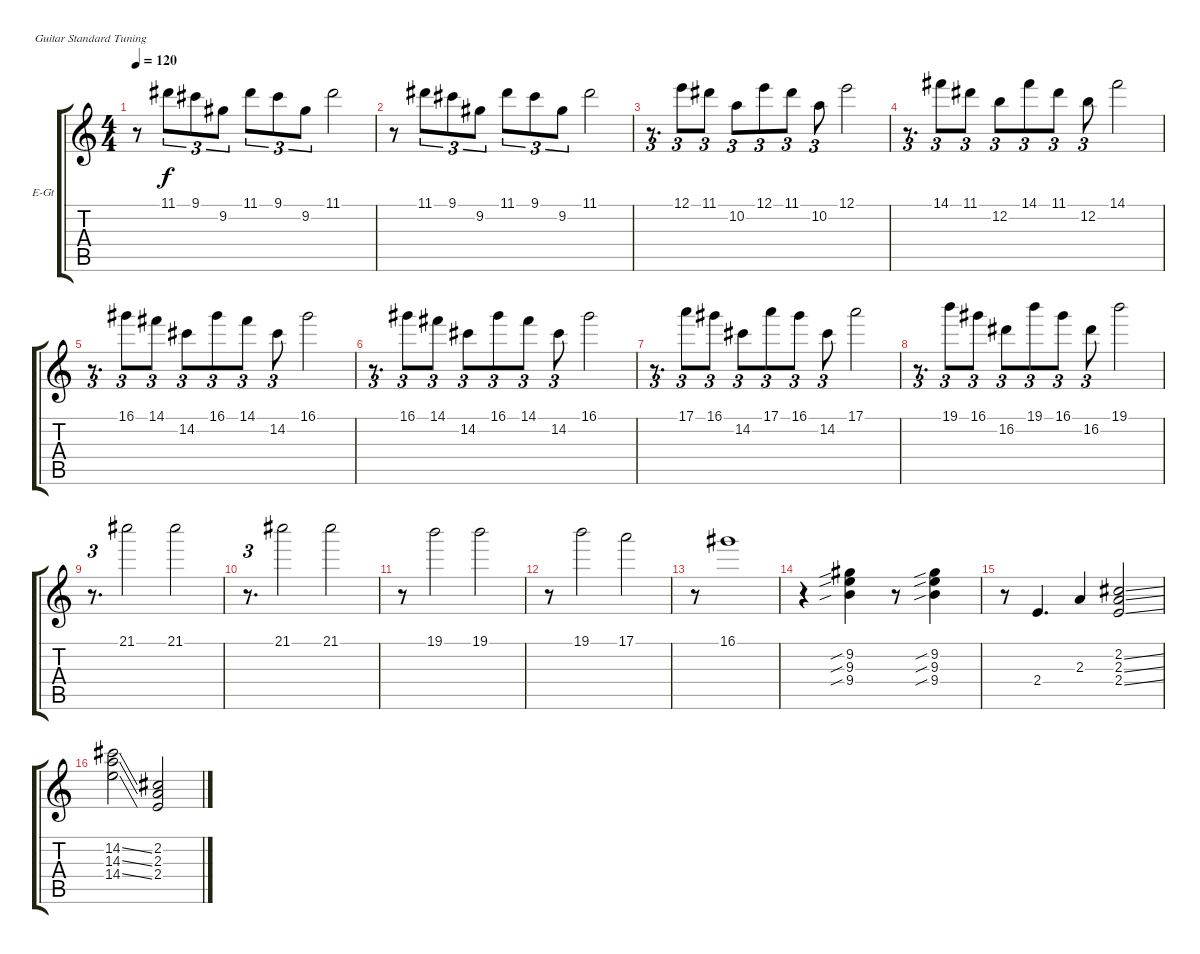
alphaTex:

\defaultSystemsLayout 4
\bracketExtendMode groupsimilarinstruments
\firstSystemTrackNameOrientation horizontal
\otherSystemsTrackNameOrientation horizontal
\track ("Наташа" "E-Gt") {instrument distortionguitar}
\staff {score tabs}
\tuning (E4 B3 G3 D3 A2 E2)
\ts (4 4)
\tempo 120
\clef g2
\ks c
r.8{dy f} 11.1.8{tu (3 2)} 9.1.8{tu (3 2)} 9.2.8{tu (3 2)} 11.1.8{tu (3 2)} 9.1.8{tu (3 2)} 9.2.8{tu (3 2)} 11.1.2 |
r.8 11.1.8{tu (3 2)} 9.1.8{tu (3 2)} 9.2.8{tu (3 2)} 11.1.8{tu (3 2)} 9.1.8{tu (3 2)} 9.2.8{tu (3 2)} 11.1.2 |
r.8{d tu (3 2)} 12.1.8{tu (3 2)} 11.1.8{tu (3 2)} 10.2.8{tu (3 2)} 12.1.8{tu (3 2)} 11.1.8{tu (3 2)} 10.2.8{tu (3 2)} 12.1.2 |
r.8{d tu (3 2)} 14.1.8{tu (3 2)} 11.1.8{tu (3 2)} 12.2.8{tu (3 2)} 14.1.8{tu (3 2)} 11.1.8{tu (3 2)} 12.2.8{tu (3 2)} 14.1.2 |
r.8{d tu (3 2)} 16.1.8{tu (3 2)} 14.1.8{tu (3 2)} 14.2.8{tu (3 2)} 16.1.8{tu (3 2)} 14.1.8{tu (3 2)} 14.2.8{tu (3 2)} 16.1.2 |
r.8{d tu (3 2)} 16.1.8{tu (3 2)} 14.1.8{tu (3 2)} 14.2.8{tu (3 2)} 16.1.8{tu (3 2)} 14.1.8{tu (3 2)} 14.2.8{tu (3 2)} 16.1.2 |
r.8{d tu (3 2)} 17.1.8{tu (3 2)} 16.1.8{tu (3 2)} 14.2.8{tu (3 2)} 17.1.8{tu (3 2)} 16.1.8{tu (3 2)} 14.2.8{tu (3 2)} 17.1.2 |
r.8{d tu (3 2)} 19.1.8{tu (3 2)} 16.1.8{tu (3 2)} 16.2.8{tu (3 2)} 19.1.8{tu (3 2)} 16.1.8{tu (3 2)} 16.2.8{tu (3 2)} 19.1.2 |
r.8{d tu (3 2)} 21.1.2 21.1.2 |
r.8{d tu (3 2)} 21.1.2 21.1.2 |
r.8 19.1.2 19.1.2 |
r.8 19.1.2 17.1.2 |
r.8 16.1.1 |
r.4 (9.3{sib} 9.4{sib} 9.2{sib}).4 r.8 (9.3{sib} 9.2{sib} 9.4{sib}).4 |
r.8 2.4.4{d} 2.3.4 (2.2{ss} 2.3{ss} 2.4{ss}).2 |
(14.3{ss} 14.2{ss} 14.4{ss}).2 (2.2 2.3 2.4).2
